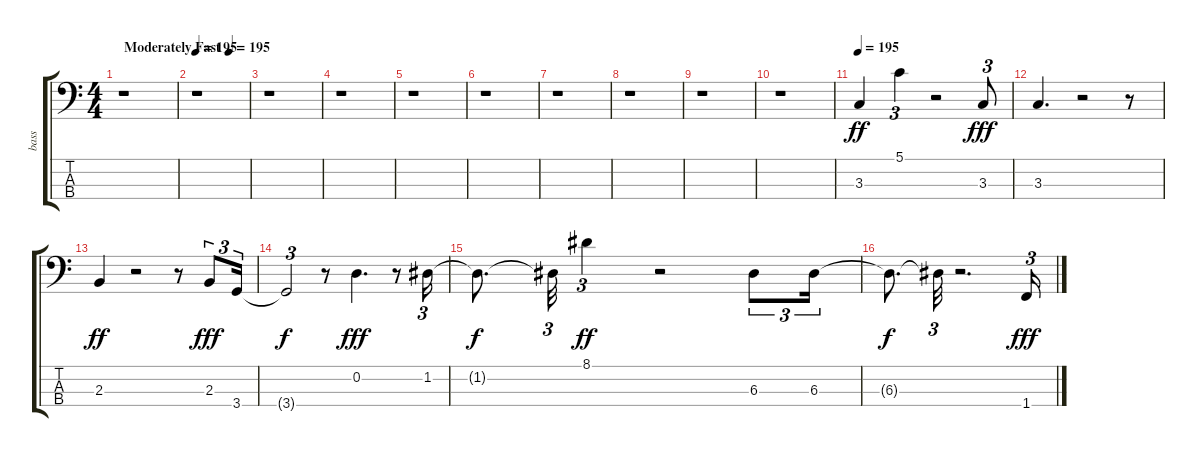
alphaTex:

\track ("bass" "bass") {mute instrument slapbass1}
\staff {score tabs}
\tuning (G2 D2 A1 E1) {hide}
\ts (4 4)
\tempo (195 "Moderately Fast")
\clef f4
\ks c
r.1{dy ff instrument slapbass1} |
\tempo 195
r.1 |
r.1 |
r.1 |
r.1 |
r.1 |
r.1 |
r.1 |
r.1 |
r.1 |
\tempo 195
3.3.4{volume 15 balance 8 instrument slapbass1} 5.1.4{tu (3 2)} r.2 3.3.8{tu (3 2) dy fff} |
3.3.4{d} r.2 r.8 |
2.3.4{dy ff} r.2 r.8 2.3.8{tu (3 2) dy fff} 3.4.16{tu (3 2)} |
3.4{t}.2{tu (3 2) dy f} r.8 0.2.4{d dy fff} r.8 1.2.16{tu (3 2)} |
1.2{t}.8{d dy f} 1.2{t}.32{tu (3 2)} 8.1.4{tu (3 2) dy ff} r.2 6.3.8{tu (3 2)} 6.3.16{tu (3 2)} |
6.3{t}.8{d dy f} 6.3{t}.32{tu (3 2)} r.2{d} 1.4.16{tu (3 2) dy fff}
